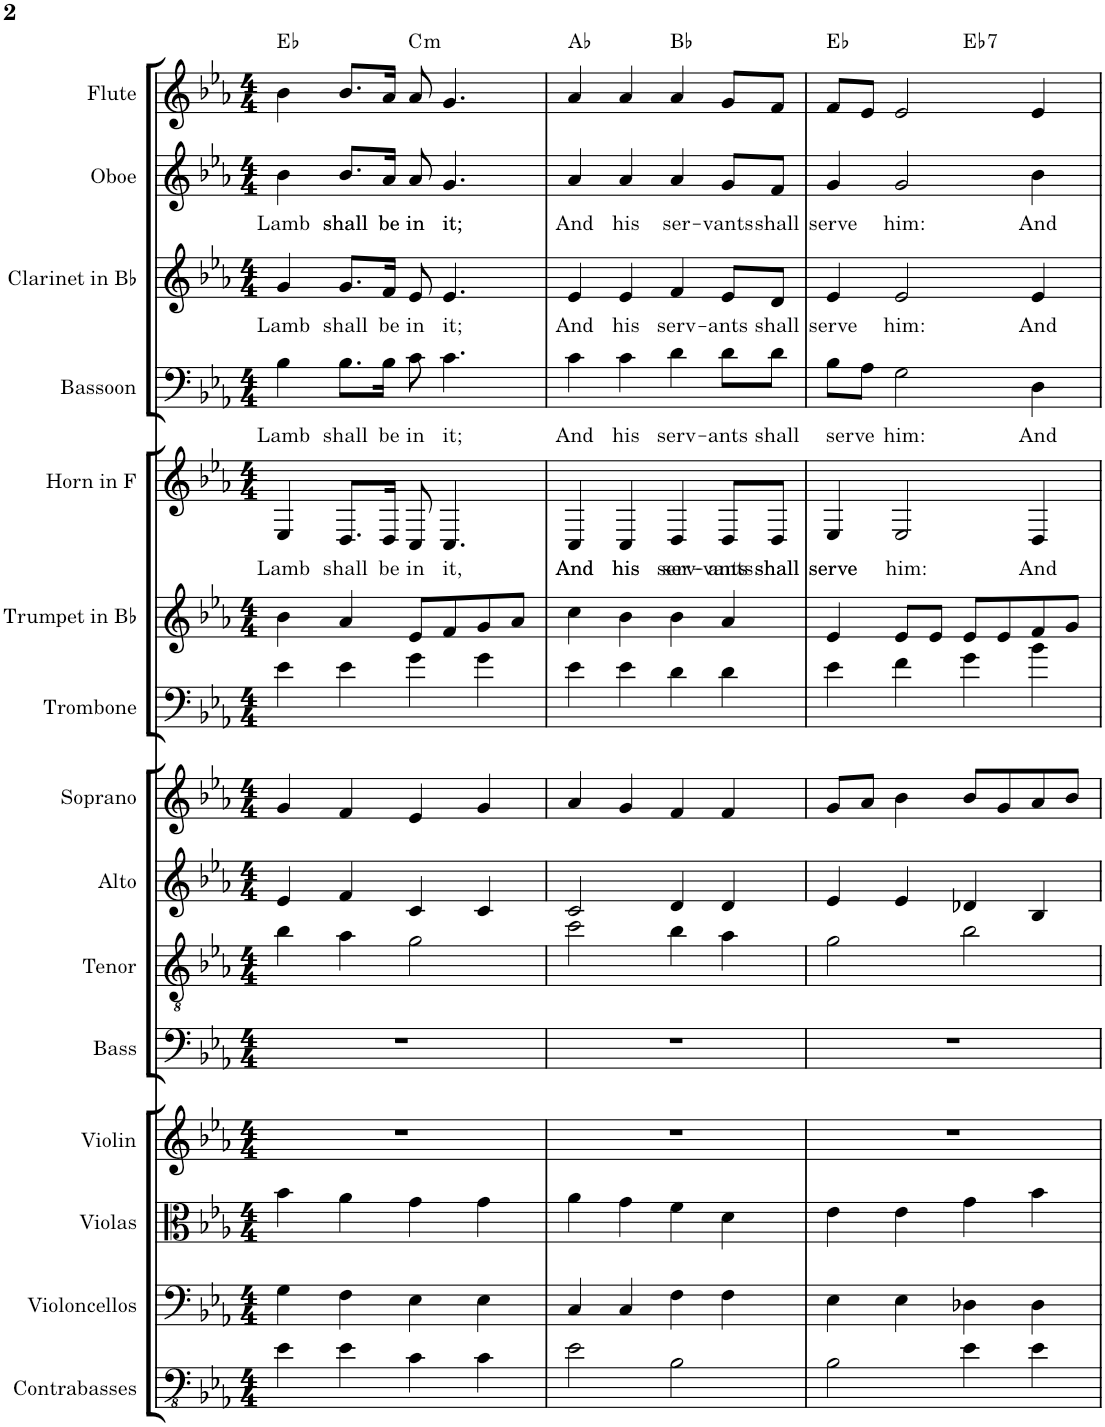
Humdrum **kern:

**kern	**kern	**kern	**kern	**kern	**kern	**kern	**kern	**kern	**kern	**kern	**text	**kern	**text	**kern	**text	**kern	**text	**kern	**harte
*part15	*part14	*part13	*part12	*part11	*part10	*part9	*part8	*part7	*part6	*part5	*part5	*part4	*part4	*part3	*part3	*part2	*part2	*part1	*part1
*staff15	*staff14	*staff13	*staff12	*staff11	*staff10	*staff9	*staff8	*staff7	*staff6	*staff5	*staff5	*staff4	*staff4	*staff3	*staff3	*staff2	*staff2	*staff1	*
*I"Contrabasses	*I"Violoncellos	*I"Violas	*I"Violin	*I"Bass	*I"Tenor	*I"Alto	*I"Soprano	*I"Trombone	*I"Trumpet in Bb	*I"Horn in F	*	*I"Bassoon	*	*I"Clarinet in Bb	*	*I"Oboe	*	*I"Flute	*
*I'Cbs.	*I'Vcs.	*I'Vlas.	*I'Vln.	*I'B.	*I'T.	*I'A.	*I'S.	*I'Tbn.	*I'Tpt. in Bb	*I'Hn. in F	*	*I'Bsn.	*	*I'Cl. in Bb	*	*I'Ob.	*	*I'Fl.	*
*clefFv4	*clefF4	*clefC3	*clefG2	*clefF4	*clefGv2	*clefG2	*clefG2	*clefF4	*clefG2	*clefG2	*	*clefF4	*	*clefG2	*	*clefG2	*	*clefG2	*
*	*	*	*	*	*	*	*	*	*Trd1c2	*Trd4c7	*	*	*	*Trd1c2	*	*	*	*	*
*k[b-e-a-]	*k[b-e-a-]	*k[b-e-a-]	*k[b-e-a-]	*k[b-e-a-]	*k[b-e-a-]	*k[b-e-a-]	*k[b-e-a-]	*k[b-e-a-]	*k[b-e-a-]	*k[b-e-a-]	*	*k[b-e-a-]	*	*k[b-e-a-]	*	*k[b-e-a-]	*	*k[b-e-a-]	*
*M4/4	*M4/4	*M4/4	*M4/4	*M4/4	*M4/4	*M4/4	*M4/4	*M4/4	*M4/4	*M4/4	*	*M4/4	*	*M4/4	*	*M4/4	*	*M4/4	*
=1	=1	=1	=1	=1	=1	=1	=1	=1	=1	=1	=1	=1	=1	=1	=1	=1	=1	=1	=1
!	!	!	!	!	!	!	!	!	!	!	!LO:LY:b	!	!LO:LY:b	!	!LO:LY:b	!	!LO:LY:b	!	!
4E-\	4G\	4b-\	1r	1r	4b-\	4e-/	4g/	4e-\	4b-\	4E-/	Lamb	4B-\	Lamb	4g/	Lamb	4b-\	Lamb	4b-\	Eb:maj
!	!	!	!	!	!	!	!	!	!	!	!LO:LY:b	!	!LO:LY:b	!	!LO:LY:b	!	!LO:LY:b	!	!
4E-\	4F\	4a-\	.	.	4a-\	4f/	4f/	4e-\	4a-/	8.D/L	shall	8.B-\L	shall	8.g/L	shall	8.b-/L	shall	8.b-/L	.
!	!	!	!	!	!	!	!	!	!	!	!LO:LY:b	!	!LO:LY:b	!	!LO:LY:b	!	!LO:LY:b	!	!
.	.	.	.	.	.	.	.	.	.	16D/Jk	be	16B-\Jk	be	16f/Jk	be	16a-/Jk	be	16a-/Jk	.
!	!	!	!	!	!	!	!	!	!	!	!LO:LY:b	!	!LO:LY:b	!	!LO:LY:b	!	!LO:LY:b	!	!LO:H:kt=m
4C\	4E-\	4g\	.	.	2g\	4c/	4e-/	4g\	8e-/L	8C/	in	8c\	in	8e-/	in	8a-/	in	8a-/	C:min
!	!	!	!	!	!	!	!	!	!	!	!LO:LY:b	!	!LO:LY:b	!	!LO:LY:b	!	!LO:LY:b	!	!
.	.	.	.	.	.	.	.	.	8f/	4.C/	it,	4.c\	it;	4.e-/	it;	4.g/	it;	4.g/	.
4C\	4E-\	4g\	.	.	.	4c/	4g/	4g\	8g/	.	.	.	.	.	.	.	.	.	.
.	.	.	.	.	.	.	.	.	8a-/J	.	.	.	.	.	.	.	.	.	.
=2	=2	=2	=2	=2	=2	=2	=2	=2	=2	=2	=2	=2	=2	=2	=2	=2	=2	=2	=2
!	!	!	!	!	!	!	!	!	!	!	!LO:LY:b	!	!LO:LY:b	!	!LO:LY:b	!	!LO:LY:b	!	!
2E-\	4C/	4a-\	1r	1r	2cc\	2c/	4a-/	4e-\	4cc\	4C/	And	4c\	And	4e-/	And	4a-/	And	4a-/	Ab:maj
!	!	!	!	!	!	!	!	!	!	!	!LO:LY:b	!	!LO:LY:b	!	!LO:LY:b	!	!LO:LY:b	!	!
.	4C/	4g\	.	.	.	.	4g/	4e-\	4b-\	4C/	his	4c\	his	4e-/	his	4a-/	his	4a-/	.
!	!	!	!	!	!	!	!	!	!	!	!LO:LY:b	!	!LO:LY:b	!	!LO:LY:b	!	!LO:LY:b	!	!
2BB-\	4F\	4f\	.	.	4b-\	4d/	4f/	4d\	4b-\	4D/	serv-	4d\	serv-	4f/	serv-	4a-/	ser-	4a-/	Bb:maj
!	!	!	!	!	!	!	!	!	!	!	!LO:LY:b	!	!LO:LY:b	!	!LO:LY:b	!	!LO:LY:b	!	!
.	4F\	4d\	.	.	4a-\	4d/	4f/	4d\	4a-/	8D/L	-ants	8d\L	-ants	8e-/L	-ants	8g/L	-vants	8g/L	.
!	!	!	!	!	!	!	!	!	!	!	!LO:LY:b	!	!LO:LY:b	!	!LO:LY:b	!	!LO:LY:b	!	!
.	.	.	.	.	.	.	.	.	.	8D/J	shall	8d\J	shall	8d/J	shall	8f/J	shall	8f/J	.
=3	=3	=3	=3	=3	=3	=3	=3	=3	=3	=3	=3	=3	=3	=3	=3	=3	=3	=3	=3
!	!	!	!	!	!	!	!	!	!	!	!LO:LY:b	!	!LO:LY:b	!	!LO:LY:b	!	!LO:LY:b	!	!
*	*	*	*	*	*	*	*	*	*	*	*	*	*	*	*	*	*	*^	*
2BB-\	4E-\	4e-\	1r	1r	2g\	4e-/	8g/L	4e-\	4e-/	4E-/	serve	8B-\L	serve	4e-/	serve	4g/	serve	8f/L	2ryy	Eb:maj
.	.	.	.	.	.	.	8a-/J	.	.	.	.	8A-\J	.	.	.	.	.	8e-/J	.	.
!	!	!	!	!	!	!	!	!	!	!	!LO:LY:b	!	!LO:LY:b	!	!LO:LY:b	!	!LO:LY:b	!	!	!
.	4E-\	4e-\	.	.	.	4e-/	4b-\	4f\	8e-/L	2E-/	him:	2G\	him:	2e-/	him:	2g/	him:	2e-/	.	.
.	.	.	.	.	.	.	.	.	8e-/J	.	.	.	.	.	.	.	.	.	.	.
!	!	!	!	!	!	!	!	!	!	!	!	!	!	!	!	!	!	!	!	!LO:H:kt=7
4E-\	4D-X\	4g\	.	.	2b-\	4d-X/	8b-/L	4g\	8e-/L	.	.	.	.	.	.	.	.	.	2ryy	Eb:7
.	.	.	.	.	.	.	8g/	.	8e-/	.	.	.	.	.	.	.	.	.	.	.
!	!	!	!	!	!	!	!	!	!	!	!LO:LY:b	!	!LO:LY:b	!	!LO:LY:b	!	!LO:LY:b	!	!	!
4E-\	4D-\	4b-\	.	.	.	4B-/	8a-/	4b-\	8f/	4D/	And	4D\	And	4e-/	And	4b-\	And	4e-/	.	.
.	.	.	.	.	.	.	8b-/J	.	8g/J	.	.	.	.	.	.	.	.	.	.	.
*	*	*	*	*	*	*	*	*	*	*	*	*	*	*	*	*	*	*v	*v	*
=	=	=	=	=	=	=	=	=	=	=	=	=	=	=	=	=	=	=	=
*-	*-	*-	*-	*-	*-	*-	*-	*-	*-	*-	*-	*-	*-	*-	*-	*-	*-	*-	*-
